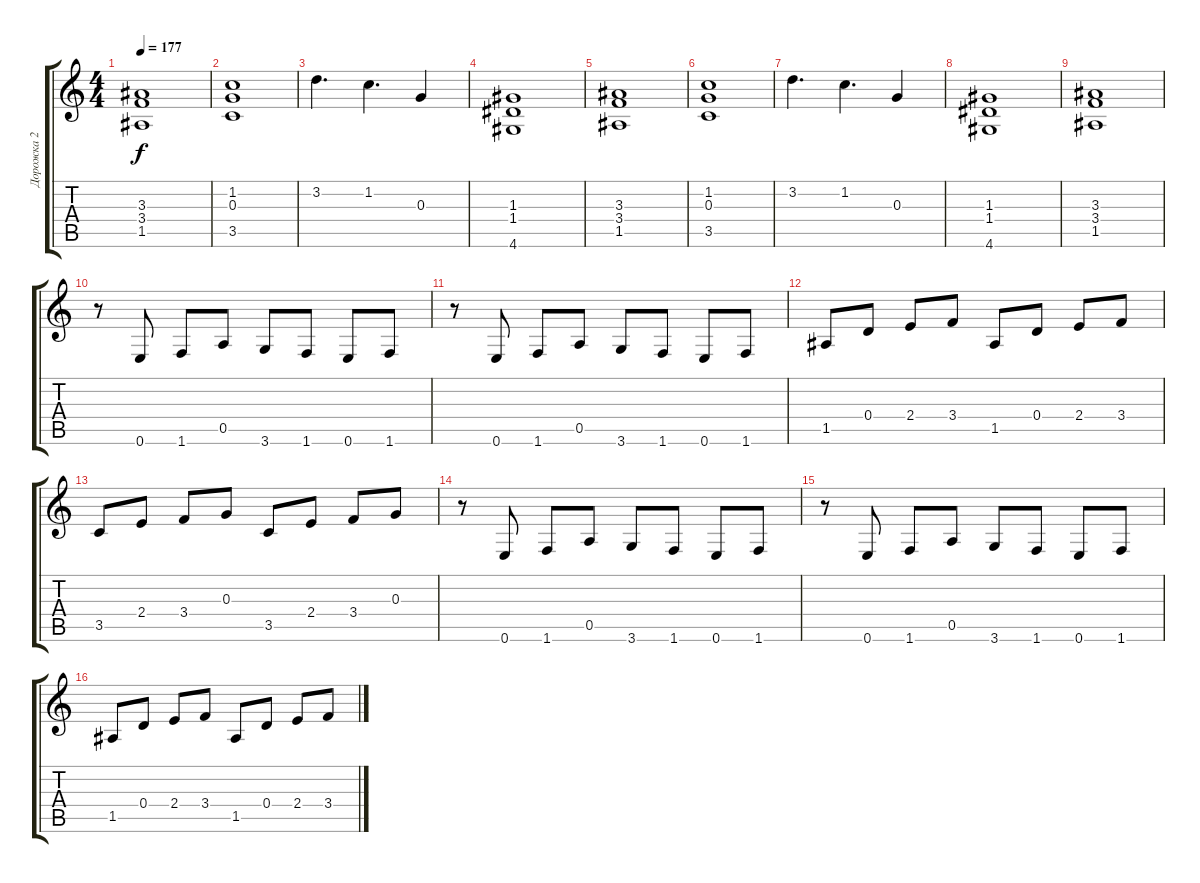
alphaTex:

\track ("Дорожка 2" "Дорожка 2") {instrument overdrivenguitar}
\staff {score tabs}
\tuning (E4 B3 G3 D3 A2 E2) {hide}
\ts (4 4)
\tempo 177
\clef g2
\ks c
(3.3 3.4 1.5).1{dy f} |
(1.2 0.3 3.5).1 |
3.2.4{d} 1.2.4{d} 0.3.4 |
(1.3 1.4 4.6).1 |
(3.3 3.4 1.5).1 |
(1.2 0.3 3.5).1 |
3.2.4{d} 1.2.4{d} 0.3.4 |
(1.3 1.4 4.6).1 |
(3.3 3.4 1.5).1 |
r.8 0.6.8 1.6.8 0.5.8 3.6.8 1.6.8 0.6.8 1.6.8 |
r.8 0.6.8 1.6.8 0.5.8 3.6.8 1.6.8 0.6.8 1.6.8 |
1.5.8 0.4.8 2.4.8 3.4.8 1.5.8 0.4.8 2.4.8 3.4.8 |
3.5.8 2.4.8 3.4.8 0.3.8 3.5.8 2.4.8 3.4.8 0.3.8 |
r.8 0.6.8 1.6.8 0.5.8 3.6.8 1.6.8 0.6.8 1.6.8 |
r.8 0.6.8 1.6.8 0.5.8 3.6.8 1.6.8 0.6.8 1.6.8 |
1.5.8 0.4.8 2.4.8 3.4.8 1.5.8 0.4.8 2.4.8 3.4.8
